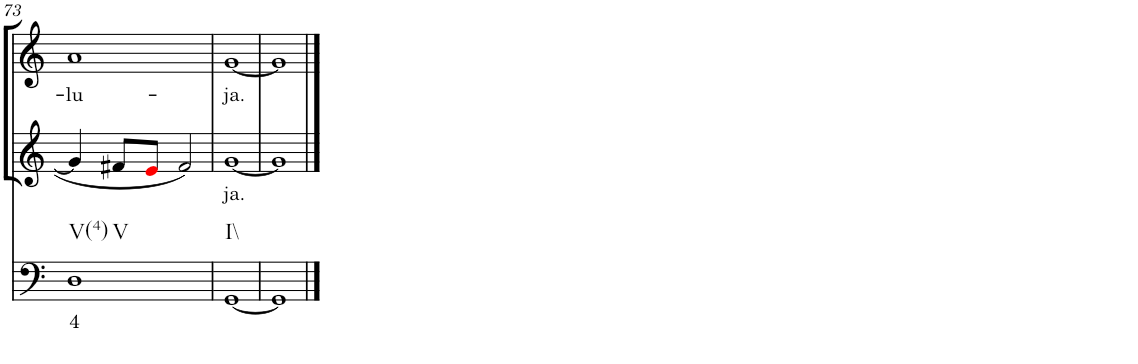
**kern	**text	**kern	**text	**kern	**text
*part3	*part3	*part2	*part2	*part1	*part1
*staff3	*staff3	*staff2	*staff2	*staff1	*staff1
*I"Continuo	*	*I"Soprano II	*	*I"Soprano I	*
!!LO:PB:g=z
*clefF4	*	*clefG2	*	*clefG2	*
*k[]	*	*k[]	*	*k[]	*
*M4/4	*	*M4/4	*	*M4/4	*
=73	=73	=73	=73	=73	=73
!LO:TX:b:t=V(4)	!	!	!	!	!
!LO:TX:b:t=V	!	!	!	!	!
!	!LO:LY:b	!	!	!	!LO:LY:b
1D	4	4g/]	.	1a	lu-
.	.	8f#X/L	.	.	.
.	.	8ei/J	.	.	.
.	.	2f#/	.	.	.
=74	=74	=74	=74	=74	=74
!LO:TX:b:t=I\\	!	!	!	!	!
!	!	!	!LO:LY:b	!	!LO:LY:b
[1GG	.	[1g	ja.	[1g	ja.
=75	=75	=75	=75	=75	=75
1GG]	.	1g]	.	1g]	.
==	==	==	==	==	==
*-	*-	*-	*-	*-	*-
